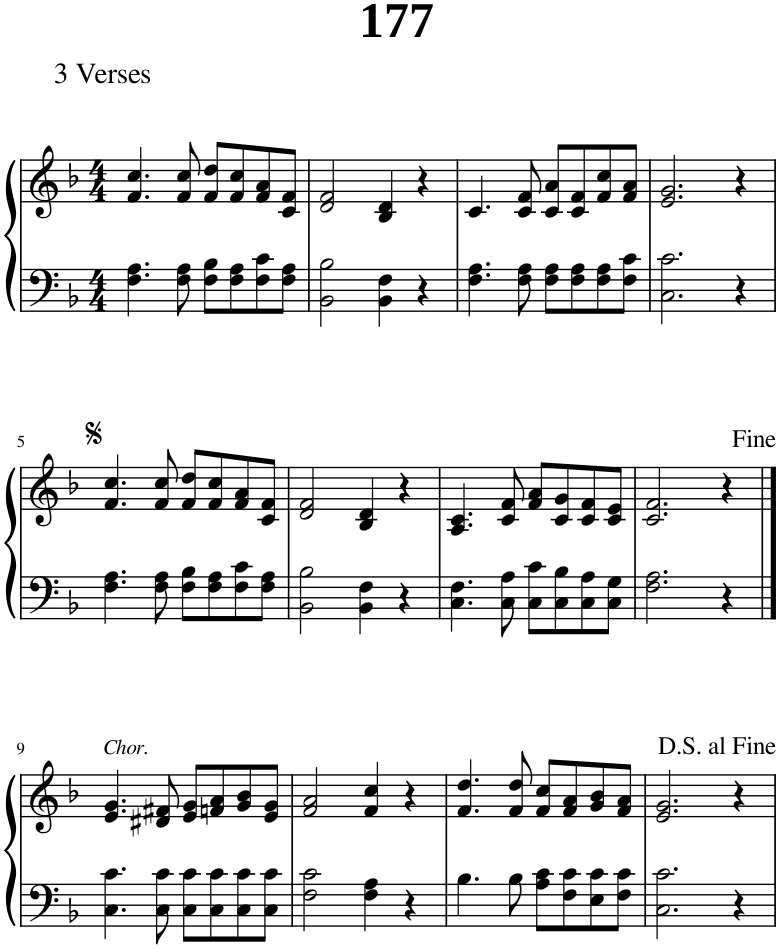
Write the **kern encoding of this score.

**kern	**kern
*part1	*part1
*staff2	*staff1
*I"Piano	*
*I'Pno.	*
*clefF4	*clefG2
*k[b-]	*k[b-]
*M4/4	*M4/4
=1	=1
4.F\ 4.A\	4.f/ 4.cc/
8F\ 8A\	8f/ 8cc/
8F\ 8B-\L	8f/ 8dd/L
8F\ 8A\	8f/ 8cc/
8F\ 8c\	8f/ 8a/
8F\ 8A\J	8c/ 8f/J
=2	=2
2BB-\ 2B-\	2d/ 2f/
4BB-\ 4F\	4B-/ 4d/
4r	4r
=3	=3
4.F\ 4.A\	4.c/
8F\ 8A\	8c/ 8f/
8F\ 8A\L	8c/ 8a/L
8F\ 8A\	8c/ 8f/
8F\ 8A\	8f/ 8cc/
8F\ 8c\J	8f/ 8a/J
=4	=4
2.C\ 2.c\	2.e/ 2.g/
4r	4r
!!LO:LB:g=z
=5	=5
4.F\ 4.A\	4.f/ 4.cc/
8F\ 8A\	8f/ 8cc/
8F\ 8B-\L	8f/ 8dd/L
8F\ 8A\	8f/ 8cc/
8F\ 8c\	8f/ 8a/
8F\ 8A\J	8c/ 8f/J
=6	=6
2BB-\ 2B-\	2d/ 2f/
4BB-\ 4F\	4B-/ 4d/
4r	4r
=7	=7
4.C\ 4.F\	4.A/ 4.c/
8C\ 8A\	8c/ 8f/
8C\ 8c\L	8f/ 8a/L
8C\ 8B-\	8c/ 8g/
8C\ 8A\	8c/ 8f/
8C\ 8G\J	8c/ 8e/J
=8	=8
2.F\ 2.A\	2.c/ 2.f/
4r	4r
!!LO:LB:g=z
==9	==9
!	!LO:TX:a:i:t=Chor.
4.C\ 4.c\	4.e/ 4.g/
8C\ 8c\	8d#X/ 8f#X/
8C\ 8c\L	8e/ 8g/L
8C\ 8c\	8fn/ 8a/
8C\ 8c\	8g/ 8b-/
8C\ 8c\J	8e/ 8g/J
=10	=10
2F\ 2c\	2f/ 2a/
4F\ 4A\	4f/ 4cc/
4r	4r
=11	=11
4.B-\	4.f/ 4.dd/
8B-\	8f/ 8dd/
8A\ 8c\L	8f/ 8cc/L
8F\ 8c\	8f/ 8a/
8E\ 8c\	8g/ 8b-/
8F\ 8c\J	8f/ 8a/J
=12	=12
2.C\ 2.c\	2.e/ 2.g/
4r	4r
=	=
*-	*-
